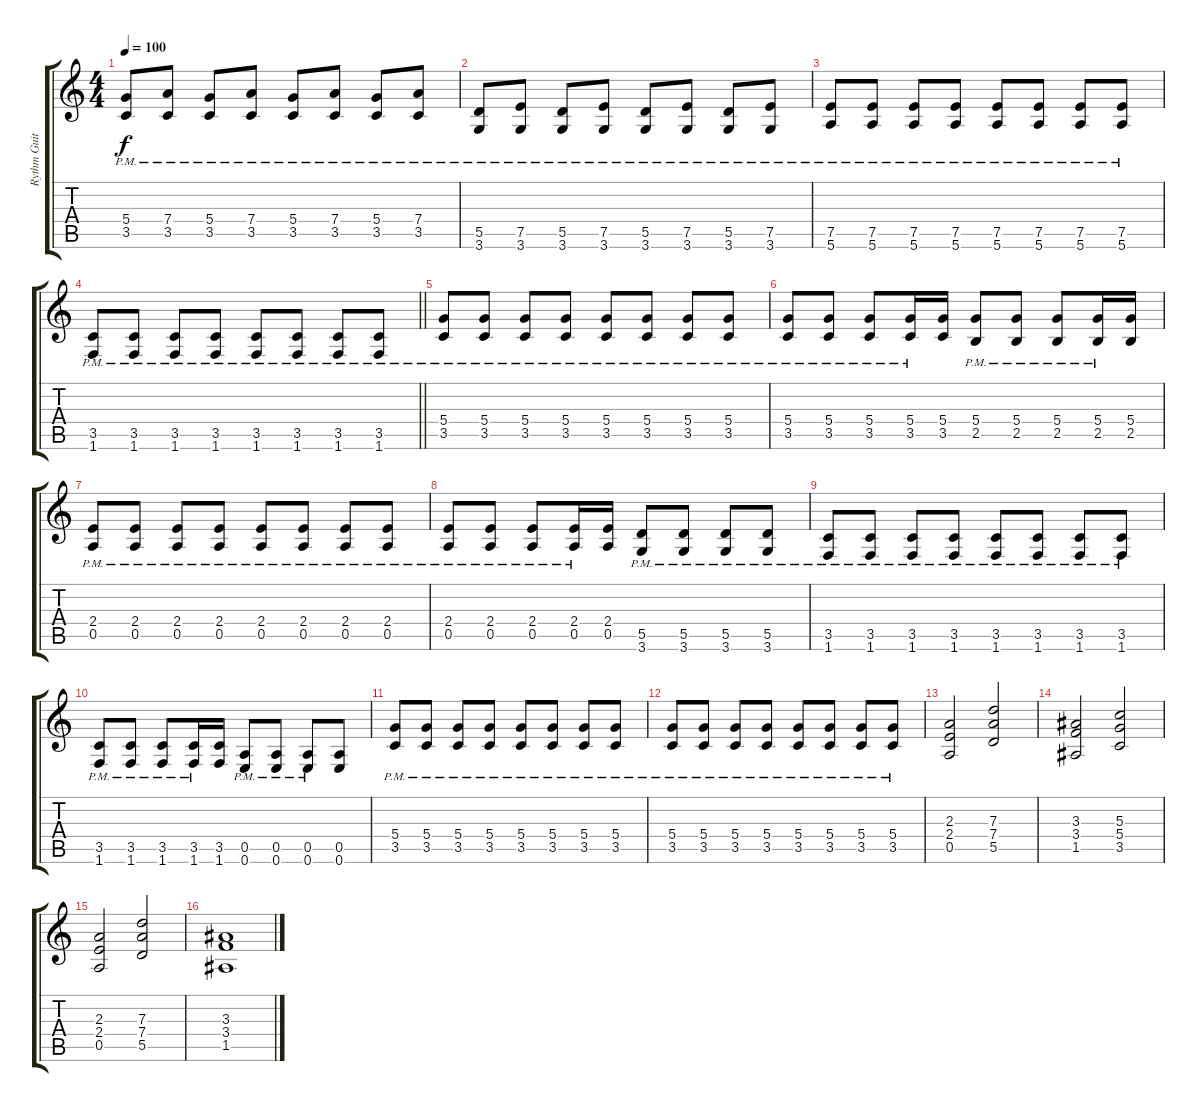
\track ("Rythm Guitar" "Rythm Guit") {instrument distortionguitar}
\staff {score tabs}
\tuning (E4 B3 G3 D3 A2 E2) {hide}
\ts (4 4)
\tempo 100
\clef g2
\ks c
(5.4{pm} 3.5{pm}).8{dy f} (7.4{pm} 3.5{pm}).8 (5.4{pm} 3.5{pm}).8 (7.4{pm} 3.5{pm}).8 (5.4{pm} 3.5{pm}).8 (7.4{pm} 3.5{pm}).8 (5.4{pm} 3.5{pm}).8 (7.4{pm} 3.5{pm}).8 |
(5.5{pm} 3.6{pm}).8 (7.5{pm} 3.6{pm}).8 (5.5{pm} 3.6{pm}).8 (7.5{pm} 3.6{pm}).8 (5.5{pm} 3.6{pm}).8 (7.5{pm} 3.6{pm}).8 (5.5{pm} 3.6{pm}).8 (7.5{pm} 3.6{pm}).8 |
(7.5{pm} 5.6{pm}).8 (7.5{pm} 5.6{pm}).8 (7.5{pm} 5.6{pm}).8 (7.5{pm} 5.6{pm}).8 (7.5{pm} 5.6{pm}).8 (7.5{pm} 5.6{pm}).8 (7.5{pm} 5.6{pm}).8 (7.5{pm} 5.6{pm}).8 |
\barLineRight lightlight
(3.5{pm} 1.6{pm}).8 (3.5{pm} 1.6{pm}).8 (3.5{pm} 1.6{pm}).8 (3.5{pm} 1.6{pm}).8 (3.5{pm} 1.6{pm}).8 (3.5{pm} 1.6{pm}).8 (3.5{pm} 1.6{pm}).8 (3.5{pm} 1.6{pm}).8 |
(5.4{pm} 3.5{pm}).8 (5.4{pm} 3.5{pm}).8 (5.4{pm} 3.5{pm}).8 (5.4{pm} 3.5{pm}).8 (5.4{pm} 3.5{pm}).8 (5.4{pm} 3.5{pm}).8 (5.4{pm} 3.5{pm}).8 (5.4{pm} 3.5{pm}).8 |
(5.4{pm} 3.5{pm}).8 (5.4{pm} 3.5{pm}).8 (5.4{pm} 3.5{pm}).8 (5.4{pm} 3.5{pm}).16 (5.4 3.5).16 (5.4{pm} 2.5{pm}).8 (5.4{pm} 2.5{pm}).8 (5.4{pm} 2.5{pm}).8 (5.4{pm} 2.5{pm}).16 (5.4 2.5).16 |
(2.4{pm} 0.5{pm}).8 (2.4{pm} 0.5{pm}).8 (2.4{pm} 0.5{pm}).8 (2.4{pm} 0.5{pm}).8 (2.4{pm} 0.5{pm}).8 (2.4{pm} 0.5{pm}).8 (2.4{pm} 0.5{pm}).8 (2.4{pm} 0.5{pm}).8 |
(2.4{pm} 0.5{pm}).8 (2.4{pm} 0.5{pm}).8 (2.4{pm} 0.5{pm}).8 (2.4{pm} 0.5{pm}).16 (2.4 0.5).16 (5.5{pm} 3.6).8 (5.5{pm} 3.6).8 (5.5{pm} 3.6).8 (5.5{pm} 3.6).8 |
(3.5{pm} 1.6{pm}).8 (3.5{pm} 1.6{pm}).8 (3.5{pm} 1.6{pm}).8 (3.5{pm} 1.6{pm}).8 (3.5{pm} 1.6{pm}).8 (3.5{pm} 1.6{pm}).8 (3.5{pm} 1.6{pm}).8 (3.5{pm} 1.6{pm}).8 |
(3.5{pm} 1.6{pm}).8 (3.5{pm} 1.6{pm}).8 (3.5{pm} 1.6{pm}).8 (3.5{pm} 1.6{pm}).16 (3.5 1.6).16 (0.5{pm} 0.6).8 (0.5{pm} 0.6).8 (0.5{pm} 0.6).8 (0.5 0.6).8 |
(5.4{pm} 3.5{pm}).8 (5.4{pm} 3.5{pm}).8 (5.4{pm} 3.5{pm}).8 (5.4{pm} 3.5{pm}).8 (5.4{pm} 3.5{pm}).8 (5.4{pm} 3.5{pm}).8 (5.4{pm} 3.5{pm}).8 (5.4{pm} 3.5{pm}).8 |
(5.4{pm} 3.5{pm}).8 (5.4{pm} 3.5{pm}).8 (5.4{pm} 3.5{pm}).8 (5.4{pm} 3.5{pm}).8 (5.4{pm} 3.5{pm}).8 (5.4{pm} 3.5{pm}).8 (5.4{pm} 3.5{pm}).8 (5.4{pm} 3.5{pm}).8 |
(2.3 2.4 0.5).2 (7.3 7.4 5.5).2 |
(3.3 3.4 1.5).2 (5.3 5.4 3.5).2 |
(2.3 2.4 0.5).2 (7.3 7.4 5.5).2 |
(3.3 3.4 1.5).1
